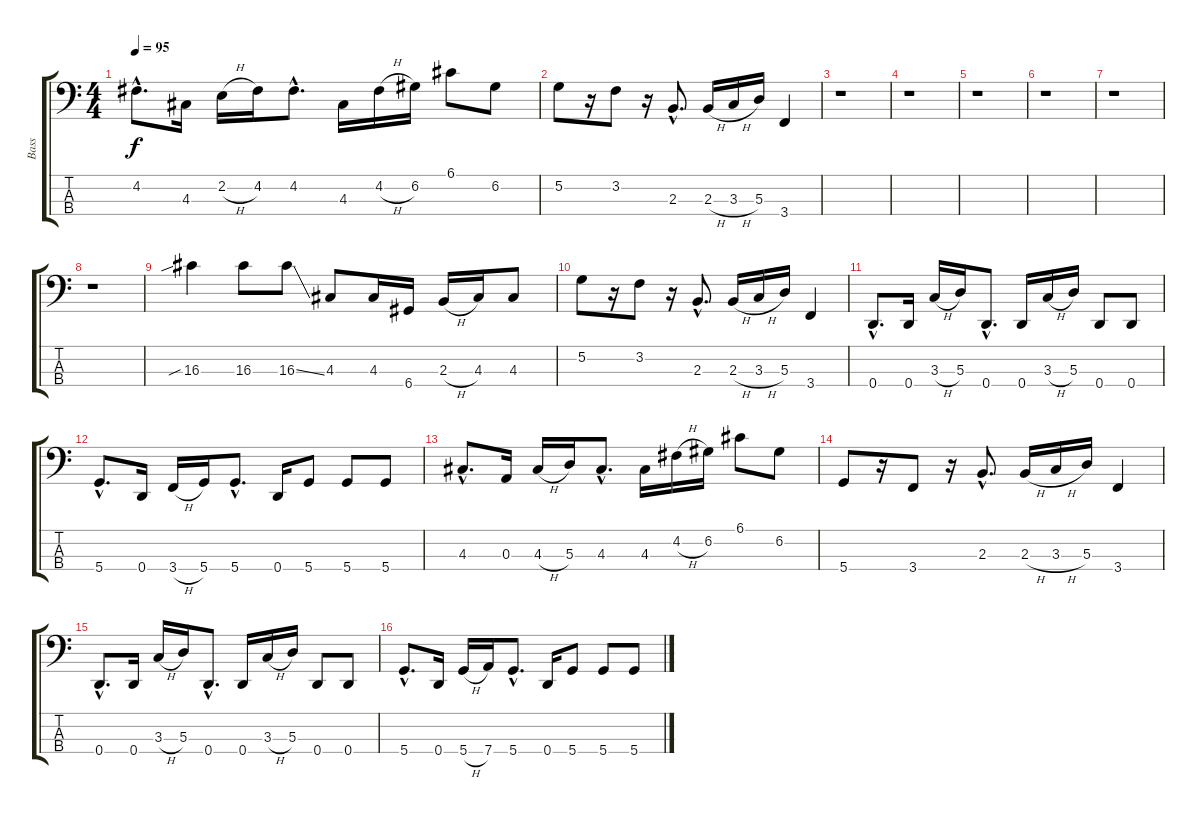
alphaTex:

\track ("Bass" "Bass") {instrument electricbassfinger}
\staff {score tabs}
\tuning (G2 D2 A1 D1) {hide}
\ts (4 4)
\tempo 95
\clef f4
\ks c
4.2{hac}.8{d dy f} 4.3.16 2.2{h}.16 4.2.16 4.2{hac}.8{d} 4.3.16 4.2{h}.16 6.2.16 6.1.8 6.2.8 |
5.2.8 r.16 3.2.8 r.16 2.3{hac}.8{d} 2.3{h}.16 3.3{h}.16 5.3.16 3.4.4 |
r.1 |
r.1 |
r.1 |
r.1 |
r.1 |
r.1 |
16.3{sib}.4 16.3.8 16.3{ss}.8 4.3.8 4.3.16 6.4.16 2.3{h}.16 4.3.16 4.3.8 |
5.2.8 r.16 3.2.8 r.16 2.3{hac}.8{d} 2.3{h}.16 3.3{h}.16 5.3.16 3.4.4 |
0.4{hac}.8{d} 0.4.16 3.3{h}.16 5.3.16 0.4{hac}.8{d} 0.4.16 3.3{h}.16 5.3.16 0.4.8 0.4.8 |
5.4{hac}.8{d} 0.4.16 3.4{h}.16 5.4.16 5.4{hac}.8{d} 0.4.16 5.4.8 5.4.8 5.4.8 |
4.3{hac}.8{d} 0.3.16 4.3{h}.16 5.3.16 4.3{hac}.8{d} 4.3.16 4.2{h}.16 6.2.16 6.1.8 6.2.8 |
5.4.8 r.16 3.4.8 r.16 2.3{hac}.8{d} 2.3{h}.16 3.3{h}.16 5.3.16 3.4.4 |
0.4{hac}.8{d} 0.4.16 3.3{h}.16 5.3.16 0.4{hac}.8{d} 0.4.16 3.3{h}.16 5.3.16 0.4.8 0.4.8 |
5.4{hac}.8{d} 0.4.16 5.4{h}.16 7.4.16 5.4{hac}.8{d} 0.4.16 5.4.8 5.4.8 5.4.8
